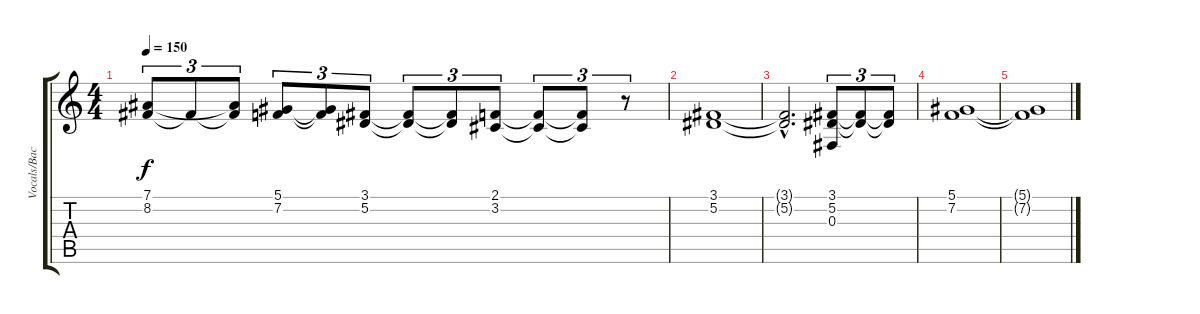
\track ("Vocals/Backing Vocals" "Vocals/Bac") {instrument trumpet}
\staff {score tabs}
\tuning (Eb4 Bb3 Gb3 Db3 Ab2 Eb2) {hide}
\ts (4 4)
\tempo 150
\clef g2
\ks c
(7.1{t} 8.2{t}).8{tu (3 2) dy f} 8.2{t}.8{tu (3 2)} (7.1{t} 8.2{t}).8{tu (3 2)} (5.1 7.2).8{tu (3 2)} (5.1{t} 7.2{t}).8{tu (3 2)} (3.1 5.2).8{tu (3 2)} (3.1{t} 5.2{t}).8{tu (3 2)} (3.1{t} 5.2{t}).8{tu (3 2)} (2.1 3.2).8{tu (3 2)} (2.1{t} 3.2{t}).8{tu (3 2)} (2.1{t} 3.2{t}).8{tu (3 2)} r.8{tu (3 2)} |
(3.1 5.2).1 |
(3.1{hac t} 5.2{hac t}).2{d} (3.1 5.2 0.3).8{tu (3 2)} (3.1{t} 5.2{t}).8{tu (3 2)} (3.1{t} 5.2{t}).8{tu (3 2)} |
(5.1 7.2).1 |
(5.1{t} 7.2{t}).1
